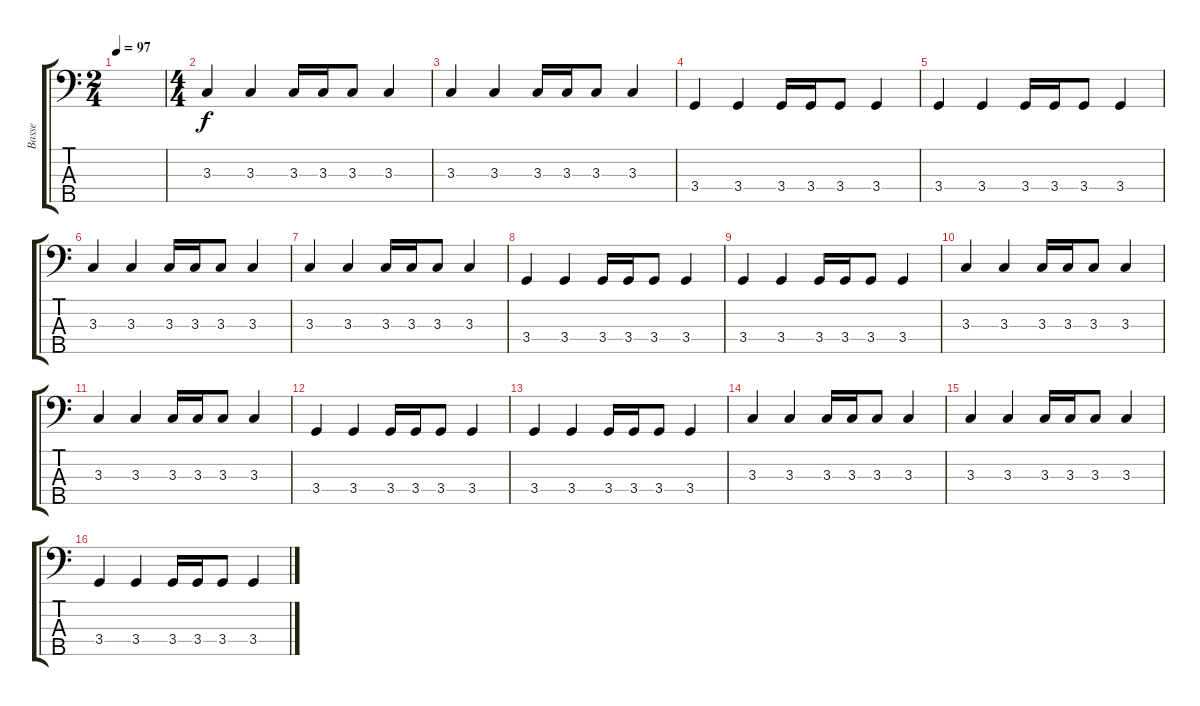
\track ("Basse" "Basse") {instrument electricbassfinger}
\staff {score tabs}
\tuning (G2 D2 A1 E1 B0) {hide}
\ts (2 4)
\tempo 97
\clef f4
\ks c
|
\ts (4 4)
3.3.4 3.3.4 3.3.16 3.3.16 3.3.8 3.3.4 |
3.3.4 3.3.4 3.3.16 3.3.16 3.3.8 3.3.4 |
3.4.4 3.4.4 3.4.16 3.4.16 3.4.8 3.4.4 |
3.4.4 3.4.4 3.4.16 3.4.16 3.4.8 3.4.4 |
3.3.4 3.3.4 3.3.16 3.3.16 3.3.8 3.3.4 |
3.3.4 3.3.4 3.3.16 3.3.16 3.3.8 3.3.4 |
3.4.4 3.4.4 3.4.16 3.4.16 3.4.8 3.4.4 |
3.4.4 3.4.4 3.4.16 3.4.16 3.4.8 3.4.4 |
3.3.4 3.3.4 3.3.16 3.3.16 3.3.8 3.3.4 |
3.3.4 3.3.4 3.3.16 3.3.16 3.3.8 3.3.4 |
3.4.4 3.4.4 3.4.16 3.4.16 3.4.8 3.4.4 |
3.4.4 3.4.4 3.4.16 3.4.16 3.4.8 3.4.4 |
3.3.4 3.3.4 3.3.16 3.3.16 3.3.8 3.3.4 |
3.3.4 3.3.4 3.3.16 3.3.16 3.3.8 3.3.4 |
3.4.4 3.4.4 3.4.16 3.4.16 3.4.8 3.4.4
